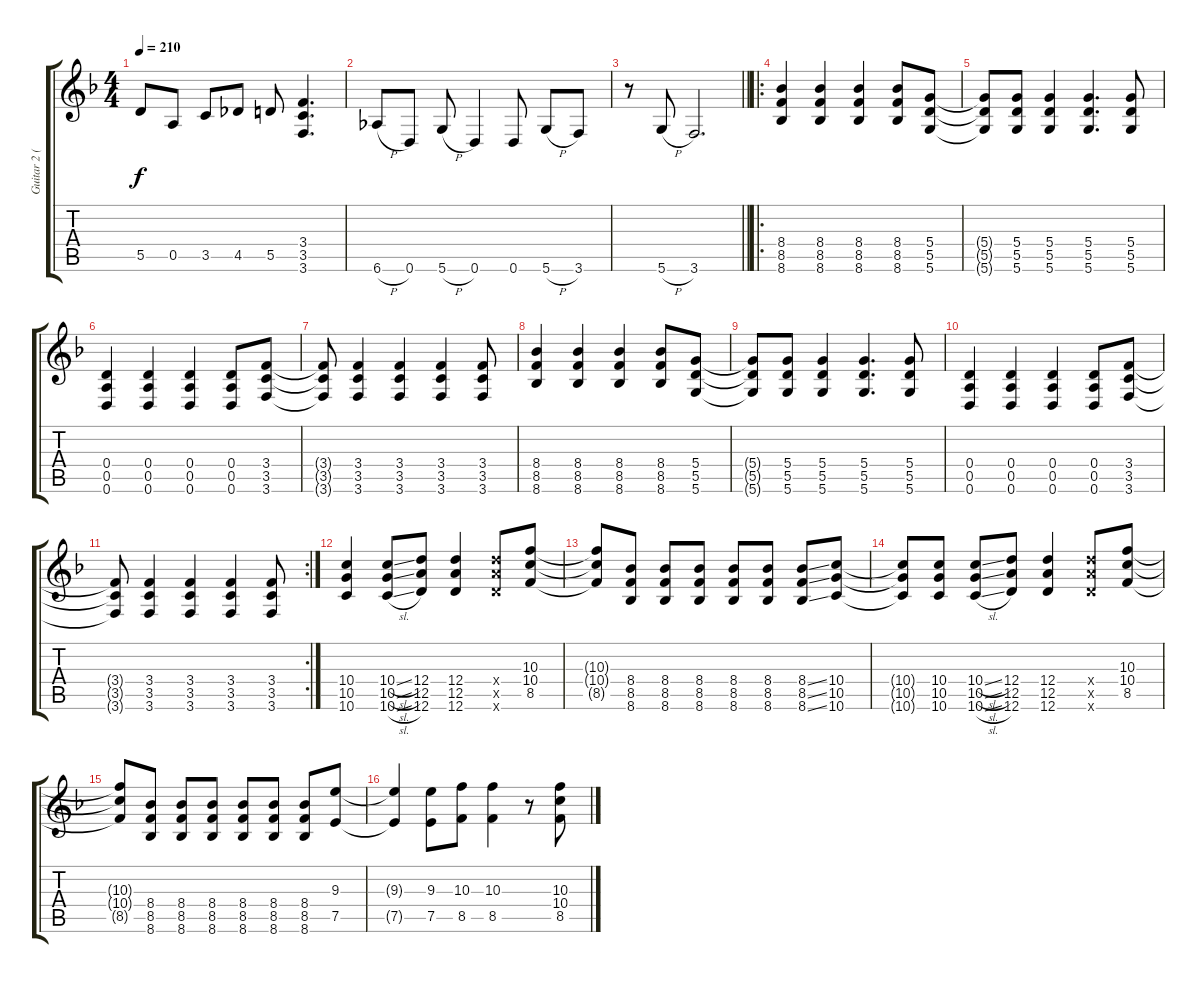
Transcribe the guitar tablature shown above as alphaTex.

\track ("Guitar 2 (Dist.)" "Guitar 2 (") {instrument distortionguitar}
\staff {score tabs}
\tuning (E4 B3 G3 D3 A2 D2) {hide}
\ts (4 4)
\tempo 210
\clef g2
\ks f
5.5.8{dy f} 0.5.8 3.5.8 4.5.8 5.5.8 (3.4 3.5 3.6).4{d} |
6.6{h}.8 0.6.8 5.6{h}.8 0.6.4 0.6.8 5.6{h}.8 3.6.8 |
\barLineRight lightlight
r.8 5.6{h}.8 3.6.2{d} |
\ro
(8.4 8.5 8.6).4 (8.4 8.5 8.6).4 (8.4 8.5 8.6).4 (8.4 8.5 8.6).8 (5.4 5.5 5.6).8 |
(5.4{t} 5.5{t} 5.6{t}).8 (5.4 5.5 5.6).8 (5.4 5.5 5.6).4 (5.4 5.5 5.6).4{d} (5.4 5.5 5.6).8 |
(0.4 0.5 0.6).4 (0.4 0.5 0.6).4 (0.4 0.5 0.6).4 (0.4 0.5 0.6).8 (3.4 3.5 3.6).8 |
(3.4{t} 3.5{t} 3.6{t}).8 (3.4 3.5 3.6).4 (3.4 3.5 3.6).4 (3.4 3.5 3.6).4 (3.4 3.5 3.6).8 |
(8.4 8.5 8.6).4 (8.4 8.5 8.6).4 (8.4 8.5 8.6).4 (8.4 8.5 8.6).8 (5.4 5.5 5.6).8 |
(5.4{t} 5.5{t} 5.6{t}).8 (5.4 5.5 5.6).8 (5.4 5.5 5.6).4 (5.4 5.5 5.6).4{d} (5.4 5.5 5.6).8 |
(0.4 0.5 0.6).4 (0.4 0.5 0.6).4 (0.4 0.5 0.6).4 (0.4 0.5 0.6).8 (3.4 3.5 3.6).8 |
\rc 2
(3.4{t} 3.5{t} 3.6{t}).8 (3.4 3.5 3.6).4 (3.4 3.5 3.6).4 (3.4 3.5 3.6).4 (3.4 3.5 3.6).8 |
(10.4 10.5 10.6).4 (10.4{sl} 10.5{sl} 10.6{sl}).8 (12.4 12.5 12.6).8 (12.4 12.5 12.6).4 (12.4{x} 12.5{x} 12.6{x}).8 (10.3 10.4 8.5).8 |
(10.3{t} 10.4{t} 8.5{t}).8 (8.4 8.5 8.6).8 (8.4 8.5 8.6).8 (8.4 8.5 8.6).8 (8.4 8.5 8.6).8 (8.4 8.5 8.6).8 (8.4{ss} 8.5{ss} 8.6{ss}).8 (10.4 10.5 10.6).8 |
(10.4{t} 10.5{t} 10.6{t}).8 (10.4 10.5 10.6).8 (10.4{sl} 10.5{sl} 10.6{sl}).8 (12.4 12.5 12.6).8 (12.4 12.5 12.6).4 (12.4{x} 12.5{x} 12.6{x}).8 (10.3 10.4 8.5).8 |
(10.3{t} 10.4{t} 8.5{t}).8 (8.4 8.5 8.6).8 (8.4 8.5 8.6).8 (8.4 8.5 8.6).8 (8.4 8.5 8.6).8 (8.4 8.5 8.6).8 (8.4 8.5 8.6).8 (9.3 7.5).8 |
(9.3{t} 7.5{t}).4 (9.3 7.5).8 (10.3 8.5).8 (10.3 8.5).4 r.8 (10.3 10.4 8.5).8
